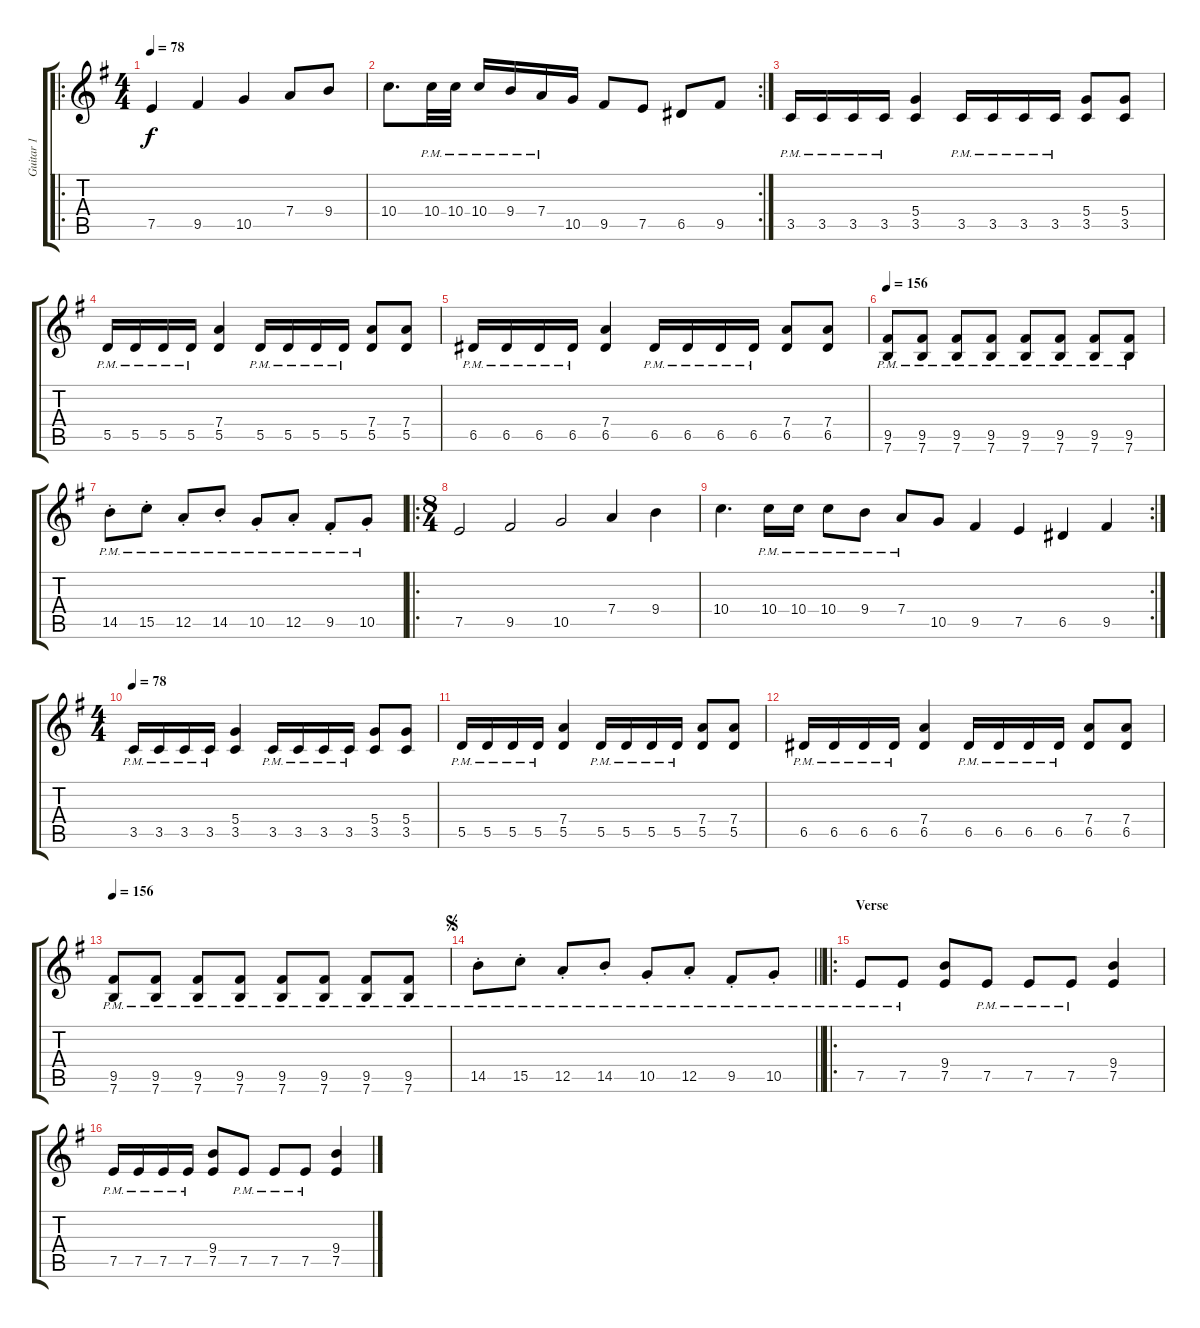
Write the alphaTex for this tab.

\track ("Guitar 1" "Guitar 1") {instrument distortionguitar}
\staff {score tabs}
\tuning (E4 B3 G3 D3 A2 E2) {hide}
\ro
\ts (4 4)
\tempo 78
\clef g2
\ks g
7.5.4{dy f instrument distortionguitar} 9.5.4 10.5.4 7.4.8 9.4.8 |
\rc 2
10.4.8{d} 10.4{pm}.32 10.4{pm}.32 10.4{pm}.16 9.4{pm}.16 7.4{pm}.16 10.5.16 9.5.8 7.5.8 6.5.8 9.5.8 |
3.5{pm}.16 3.5{pm}.16 3.5{pm}.16 3.5{pm}.16 (5.4 3.5).4 3.5{pm}.16 3.5{pm}.16 3.5{pm}.16 3.5{pm}.16 (5.4 3.5).8 (5.4 3.5).8 |
5.5{pm}.16 5.5{pm}.16 5.5{pm}.16 5.5{pm}.16 (7.4 5.5).4 5.5{pm}.16 5.5{pm}.16 5.5{pm}.16 5.5{pm}.16 (7.4 5.5).8 (7.4 5.5).8 |
6.5{pm}.16 6.5{pm}.16 6.5{pm}.16 6.5{pm}.16 (7.4 6.5).4 6.5{pm}.16 6.5{pm}.16 6.5{pm}.16 6.5{pm}.16 (7.4 6.5).8 (7.4 6.5).8 |
\tempo 156
(9.5{pm} 7.6{pm}).8 (9.5{pm} 7.6{pm}).8 (9.5{pm} 7.6{pm}).8 (9.5{pm} 7.6{pm}).8 (9.5{pm} 7.6{pm}).8 (9.5{pm} 7.6{pm}).8 (9.5{pm} 7.6{pm}).8 (9.5{pm} 7.6{pm}).8 |
14.5{pm st}.8 15.5{pm st}.8 12.5{pm st}.8 14.5{pm st}.8 10.5{pm st}.8 12.5{pm st}.8 9.5{pm st}.8 10.5{pm st}.8 |
\ro
\ts (8 4)
7.5.2 9.5.2 10.5.2 7.4.4 9.4.4 |
\rc 2
10.4.4{d} 10.4{pm}.16 10.4{pm}.16 10.4{pm}.8 9.4{pm}.8 7.4{pm}.8 10.5.8 9.5.4 7.5.4 6.5.4 9.5.4 |
\ts (4 4)
\tempo 78
3.5{pm}.16 3.5{pm}.16 3.5{pm}.16 3.5{pm}.16 (5.4 3.5).4 3.5{pm}.16 3.5{pm}.16 3.5{pm}.16 3.5{pm}.16 (5.4 3.5).8 (5.4 3.5).8 |
5.5{pm}.16 5.5{pm}.16 5.5{pm}.16 5.5{pm}.16 (7.4 5.5).4 5.5{pm}.16 5.5{pm}.16 5.5{pm}.16 5.5{pm}.16 (7.4 5.5).8 (7.4 5.5).8 |
6.5{pm}.16 6.5{pm}.16 6.5{pm}.16 6.5{pm}.16 (7.4 6.5).4 6.5{pm}.16 6.5{pm}.16 6.5{pm}.16 6.5{pm}.16 (7.4 6.5).8 (7.4 6.5).8 |
\tempo 156
(9.5{pm} 7.6{pm}).8 (9.5{pm} 7.6{pm}).8 (9.5{pm} 7.6{pm}).8 (9.5{pm} 7.6{pm}).8 (9.5{pm} 7.6{pm}).8 (9.5{pm} 7.6{pm}).8 (9.5{pm} 7.6{pm}).8 (9.5{pm} 7.6{pm}).8 |
\jump segno
\barLineRight lightlight
14.5{pm st}.8 15.5{pm st}.8 12.5{pm st}.8 14.5{pm st}.8 10.5{pm st}.8 12.5{pm st}.8 9.5{pm st}.8 10.5{pm st}.8 |
\ro
\section ("" "Verse")
7.5{pm}.8 7.5{pm}.8 (9.4 7.5).8 7.5{pm}.8 7.5{pm}.8 7.5{pm}.8 (9.4 7.5).4 |
7.5{pm}.16 7.5{pm}.16 7.5{pm}.16 7.5{pm}.16 (9.4 7.5).8 7.5{pm}.8 7.5{pm}.8 7.5{pm}.8 (9.4 7.5).4
